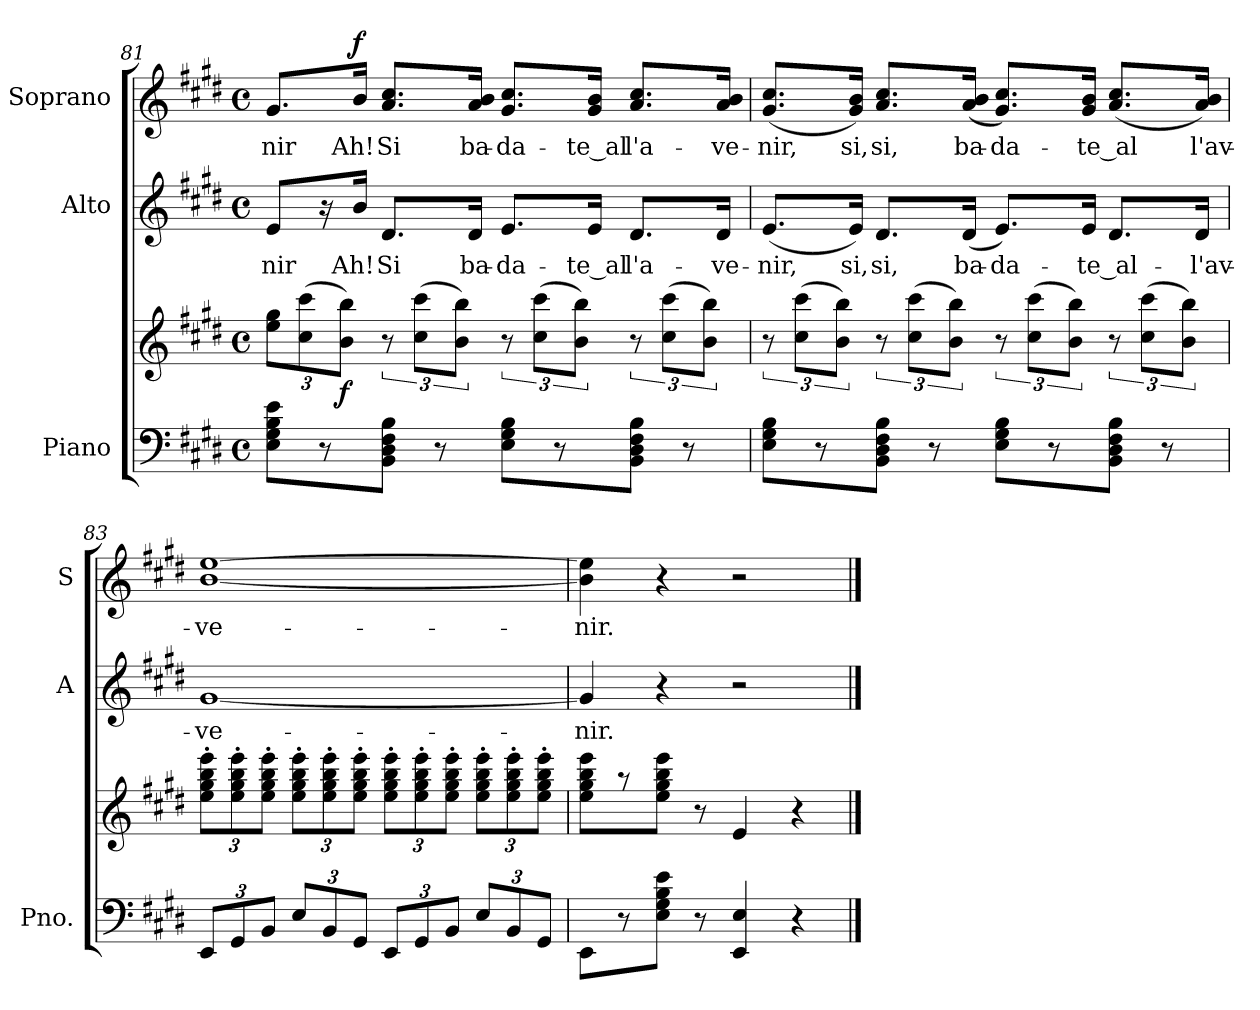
**kern	**kern	**dynam	**kern	**text	**kern	**text	**dynam
*part3	*part3	*part3	*part2	*part2	*part1	*part1	*part1
*staff4	*staff3	*staff3/4	*staff2	*staff2	*staff1	*staff1	*staff1
*I"Piano	*	*	*I"Alto	*	*I"Soprano	*	*
*I'Pno.	*	*	*I'A	*	*I'S	*	*
*clefF4	*clefG2	*	*clefG2	*	*clefG2	*	*
*k[f#c#g#d#]	*k[f#c#g#d#]	*	*k[f#c#g#d#]	*	*k[f#c#g#d#]	*	*
*E:	*E:	*	*E:	*	*E:	*	*
*M4/4	*M4/4	*	*M4/4	*	*M4/4	*	*
*met(c)	*met(c)	*	*met(c)	*	*met(c)	*	*
=81	=81	=81	=81	=81	=81	=81	=81
!	!	!	!	!LO:LY:b	!	!LO:LY:b	!
8E\ 8G#\ 8B\ 8e\L	12ee\ 12gg#\L	.	8e/L	-nir	8.g#/L	-nir	.
.	(>12cc#\ 12ccc#\	.	.	.	.	.	.
8r	.	.	16r	.	.	.	.
!	!	!LO:DY:b	!	!	!	!	!
.	12b\ 12bb\J)	f	.	.	.	.	.
!	!	!	!	!LO:LY:b	!	!LO:LY:b	!LO:DY:a
.	.	.	16b/Jk	Ah!	16b/Jk	Ah!	f
!	!	!	!	!LO:LY:b	!	!LO:LY:b	!
8BB\ 8D#\ 8F#\ 8B\J	12r	.	8.d#/L	Si	8.a/ 8.cc#/L	Si	.
.	(>12cc#\ 12ccc#\L	.	.	.	.	.	.
8r	.	.	.	.	.	.	.
.	12b\ 12bb\J)	.	.	.	.	.	.
!	!	!	!	!LO:LY:b	!	!LO:LY:b	!
.	.	.	16d#/Jk	ba-	16a/ 16b/Jk	ba-	.
!	!	!	!	!LO:LY:b	!	!LO:LY:b	!
8E\ 8G#\ 8B\L	12r	.	8.e/L	-da-	8.g#/ 8.cc#/L	-da-	.
.	(>12cc#\ 12ccc#\L	.	.	.	.	.	.
8r	.	.	.	.	.	.	.
.	12b\ 12bb\J)	.	.	.	.	.	.
!	!	!	!	!LO:LY:b	!	!LO:LY:b	!
.	.	.	16e/Jk	-te_al	16g#/ 16b/Jk	-te_al	.
!	!	!	!	!LO:LY:b	!	!LO:LY:b	!
8BB\ 8D#\ 8F#\ 8B\J	12r	.	8.d#/L	l'a-	8.a/ 8.cc#/L	l'a-	.
.	(>12cc#\ 12ccc#\L	.	.	.	.	.	.
8r	.	.	.	.	.	.	.
.	12b\ 12bb\J)	.	.	.	.	.	.
!	!	!	!	!LO:LY:b	!	!LO:LY:b	!
.	.	.	16d#/Jk	-ve-	16a/ 16b/Jk	-ve-	.
!!LO:LB:g=z
=82	=82	=82	=82	=82	=82	=82	=82
!	!	!	!	!LO:LY:b	!	!LO:LY:b	!
8E\ 8G#\ 8B\L	12r	.	(<8.e/L	-nir,	(<8.g#/ 8.cc#/L	-nir,	.
.	(>12cc#\ 12ccc#\L	.	.	.	.	.	.
8r	.	.	.	.	.	.	.
.	12b\ 12bb\J)	.	.	.	.	.	.
!	!	!	!	!LO:LY:b	!	!LO:LY:b	!
.	.	.	16e/Jk)	si,	16g#/ 16b/Jk)	si,	.
!	!	!	!	!LO:LY:b	!	!LO:LY:b	!
8BB\ 8D#\ 8F#\ 8B\J	12r	.	8.d#/L	si,	8.a/ 8.cc#/L	si,	.
.	(>12cc#\ 12ccc#\L	.	.	.	.	.	.
8r	.	.	.	.	.	.	.
.	12b\ 12bb\J)	.	.	.	.	.	.
!	!	!	!	!LO:LY:b	!	!LO:LY:b	!
.	.	.	(<16d#/Jk	ba-	(<16a/ 16b/Jk	ba-	.
!	!	!	!	!LO:LY:b	!	!LO:LY:b	!
8E\ 8G#\ 8B\L	12r	.	8.e/L)	-da-	8.g#/ 8.cc#/L)	-da-	.
.	(>12cc#\ 12ccc#\L	.	.	.	.	.	.
8r	.	.	.	.	.	.	.
.	12b\ 12bb\J)	.	.	.	.	.	.
!	!	!	!	!LO:LY:b	!	!LO:LY:b	!
.	.	.	16e/Jk	-te_al-	16g#/ 16b/Jk	-te_al	.
8BB\ 8D#\ 8F#\ 8B\J	12r	.	8.d#/L	.	(<8.a/ 8.cc#/L	.	.
.	(>12cc#\ 12ccc#\L	.	.	.	.	.	.
8r	.	.	.	.	.	.	.
.	12b\ 12bb\J)	.	.	.	.	.	.
!	!	!	!	!LO:LY:b	!	!LO:LY:b	!
.	.	.	16d#/Jk	-l'av-	16a/ 16b/Jk)	l'av-	.
=83	=83	=83	=83	=83	=83	=83	=83
!	!	!	!	!LO:LY:b	!	!LO:LY:b	!
12EE/L	12ee\'> 12gg#\'> 12bb\'> 12eee\'>L	.	[1g#	-ve-	[1b [1ee	-ve-	.
12GG#/	12ee\'> 12gg#\'> 12bb\'> 12eee\'>	.	.	.	.	.	.
12BB/J	12ee\'> 12gg#\'> 12bb\'> 12eee\'>J	.	.	.	.	.	.
12E/L	12ee\'> 12gg#\'> 12bb\'> 12eee\'>L	.	.	.	.	.	.
12BB/	12ee\'> 12gg#\'> 12bb\'> 12eee\'>	.	.	.	.	.	.
12GG#/J	12ee\'> 12gg#\'> 12bb\'> 12eee\'>J	.	.	.	.	.	.
12EE/L	12ee\'> 12gg#\'> 12bb\'> 12eee\'>L	.	.	.	.	.	.
12GG#/	12ee\'> 12gg#\'> 12bb\'> 12eee\'>	.	.	.	.	.	.
12BB/J	12ee\'> 12gg#\'> 12bb\'> 12eee\'>J	.	.	.	.	.	.
12E/L	12ee\'> 12gg#\'> 12bb\'> 12eee\'>L	.	.	.	.	.	.
12BB/	12ee\'> 12gg#\'> 12bb\'> 12eee\'>	.	.	.	.	.	.
12GG#/J	12ee\'> 12gg#\'> 12bb\'> 12eee\'>J	.	.	.	.	.	.
=84	=84	=84	=84	=84	=84	=84	=84
!	!	!	!	!LO:LY:b	!	!LO:LY:b	!
8EE\L	8ee\ 8gg#\ 8bb\ 8eee\L	.	4g#/]	-nir.	4b\] 4ee\]	-nir.	.
8r	8r	.	.	.	.	.	.
8E\ 8G#\ 8B\ 8e\J	8ee\ 8gg#\ 8bb\ 8eee\J	.	4r	.	4r	.	.
8r	8r	.	.	.	.	.	.
4EE/ 4E/	4e/	.	2r	.	2r	.	.
4r	4r	.	.	.	.	.	.
==	==	==	==	==	==	==	==
*-	*-	*-	*-	*-	*-	*-	*-
